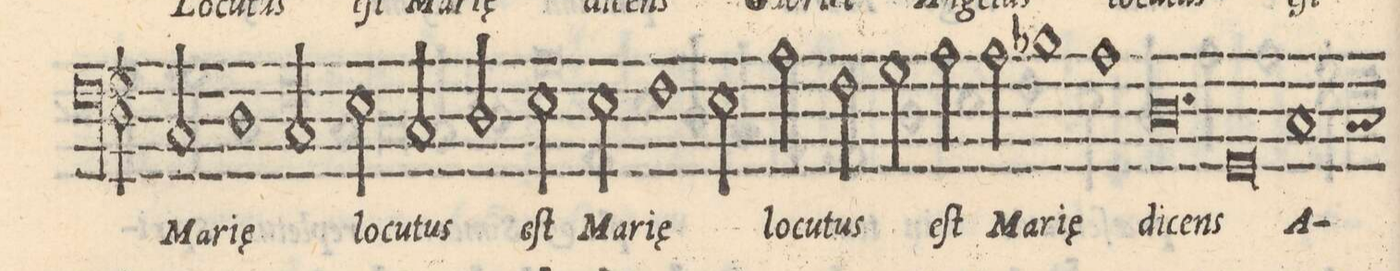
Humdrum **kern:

**kern	**text
*I"BASSVS	*
*clefF4	*
*k[]	*
*met(C|)	*
*M2/1	*
2C/	Ma-
1D	-ri-
=16-	=16-
2C/	-ę
2E\	lo-
2C/	-cu-
2D/	-tus
=17-	=17-
2E\	eſt
2E\	Ma-
1F	-ri-
=18-	=18-
2E\	-ę
2A\	lo-
2F\	-cu-
2G\	-tus
=19-	=19-
2A\	eſt
2A\	Ma-
1B-X	-ri-
=20-	=20-
1A	-ę
0.D	di-
=21-	=21-
=22-	=22-
0GG	-cens
=23-	=23-
1C	A-
*custos:C	*
*-	*-
